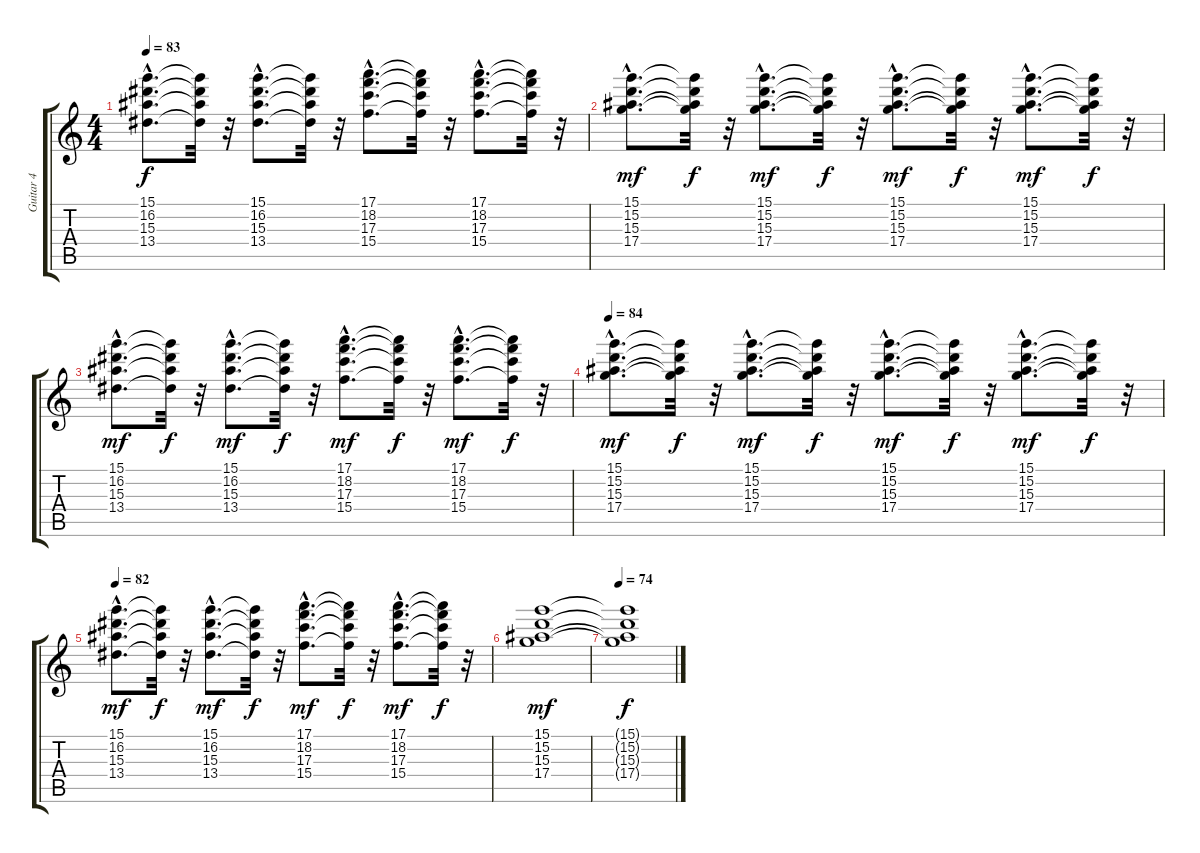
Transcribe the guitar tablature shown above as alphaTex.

\track ("Guitar 4" "Guitar 4") {instrument overdrivenguitar}
\staff {score tabs}
\tuning (E4 B3 G3 D3 A2 E2) {hide}
\ts (4 4)
\tempo 83
\clef g2
\ks c
(15.1{hac} 16.2{hac} 15.3{hac} 13.4{hac}).8{d dy f} (15.1{t} 16.2{t} 15.3{t} 13.4{t}).32 r.32 (15.1{hac} 16.2{hac} 15.3{hac} 13.4{hac}).8{d} (15.1{t} 16.2{t} 15.3{t} 13.4{t}).32 r.32 (17.1{hac} 18.2{hac} 17.3{hac} 15.4{hac}).8{d} (17.1{t} 18.2{t} 17.3{t} 15.4{t}).32 r.32 (17.1{hac} 18.2{hac} 17.3{hac} 15.4{hac}).8{d} (17.1{t} 18.2{t} 17.3{t} 15.4{t}).32 r.32 |
(15.1{hac} 15.2{hac} 15.3{hac} 17.4{hac}).8{d dy mf} (15.1{t} 15.2{t} 15.3{t} 17.4{t}).32{dy f} r.32 (15.1{hac} 15.2{hac} 15.3{hac} 17.4{hac}).8{d dy mf} (15.1{t} 15.2{t} 15.3{t} 17.4{t}).32{dy f} r.32 (15.1{hac} 15.2{hac} 15.3{hac} 17.4{hac}).8{d dy mf} (15.1{t} 15.2{t} 15.3{t} 17.4{t}).32{dy f} r.32 (15.1{hac} 15.2{hac} 15.3{hac} 17.4{hac}).8{d dy mf} (15.1{t} 15.2{t} 15.3{t} 17.4{t}).32{dy f} r.32 |
(15.1{hac} 16.2{hac} 15.3{hac} 13.4{hac}).8{d dy mf} (15.1{t} 16.2{t} 15.3{t} 13.4{t}).32{dy f} r.32 (15.1{hac} 16.2{hac} 15.3{hac} 13.4{hac}).8{d dy mf} (15.1{t} 16.2{t} 15.3{t} 13.4{t}).32{dy f} r.32 (17.1{hac} 18.2{hac} 17.3{hac} 15.4{hac}).8{d dy mf} (17.1{t} 18.2{t} 17.3{t} 15.4{t}).32{dy f} r.32 (17.1{hac} 18.2{hac} 17.3{hac} 15.4{hac}).8{d dy mf} (17.1{t} 18.2{t} 17.3{t} 15.4{t}).32{dy f} r.32 |
\tempo 84
(15.1{hac} 15.2{hac} 15.3{hac} 17.4{hac}).8{d dy mf} (15.1{t} 15.2{t} 15.3{t} 17.4{t}).32{dy f} r.32 (15.1{hac} 15.2{hac} 15.3{hac} 17.4{hac}).8{d dy mf} (15.1{t} 15.2{t} 15.3{t} 17.4{t}).32{dy f} r.32 (15.1{hac} 15.2{hac} 15.3{hac} 17.4{hac}).8{d dy mf} (15.1{t} 15.2{t} 15.3{t} 17.4{t}).32{dy f} r.32 (15.1{hac} 15.2{hac} 15.3{hac} 17.4{hac}).8{d dy mf} (15.1{t} 15.2{t} 15.3{t} 17.4{t}).32{dy f} r.32 |
\tempo 82
(15.1{hac} 16.2{hac} 15.3{hac} 13.4{hac}).8{d dy mf} (15.1{t} 16.2{t} 15.3{t} 13.4{t}).32{dy f} r.32 (15.1{hac} 16.2{hac} 15.3{hac} 13.4{hac}).8{d dy mf} (15.1{t} 16.2{t} 15.3{t} 13.4{t}).32{dy f} r.32 (17.1{hac} 18.2{hac} 17.3{hac} 15.4{hac}).8{d dy mf} (17.1{t} 18.2{t} 17.3{t} 15.4{t}).32{dy f} r.32 (17.1{hac} 18.2{hac} 17.3{hac} 15.4{hac}).8{d dy mf} (17.1{t} 18.2{t} 17.3{t} 15.4{t}).32{dy f} r.32 |
(15.1 15.2 15.3 17.4).1{dy mf} |
\tempo 74
(15.1{t} 15.2{t} 15.3{t} 17.4{t}).1{dy f}
